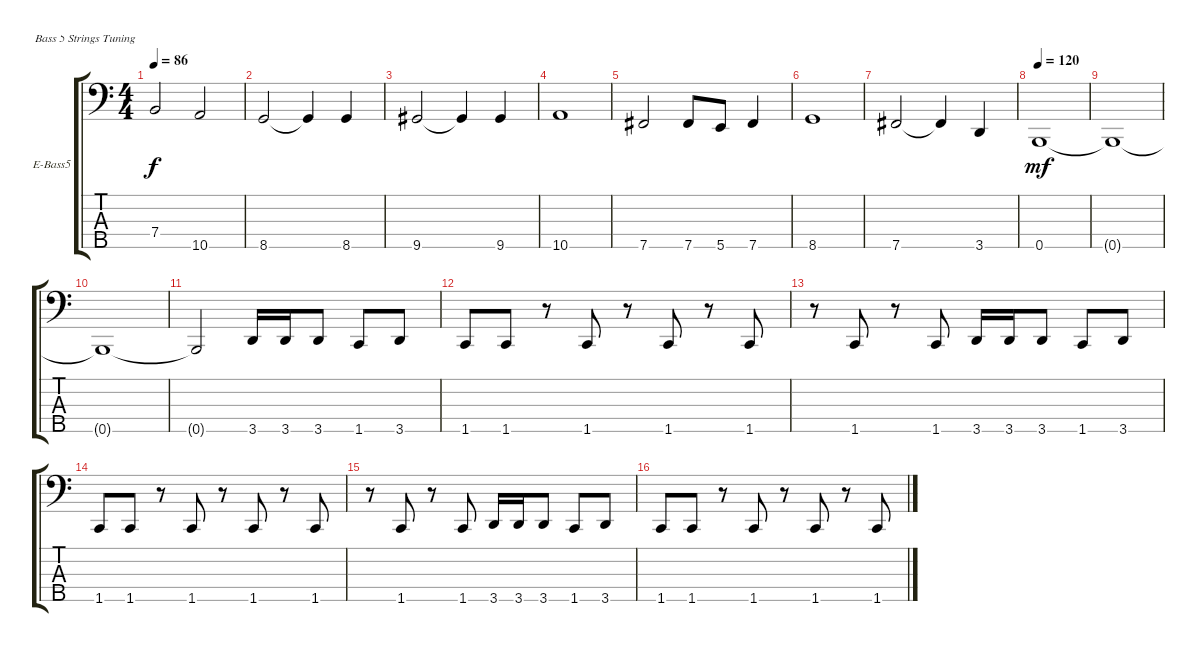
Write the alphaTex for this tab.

\defaultSystemsLayout 4
\bracketExtendMode groupsimilarinstruments
\firstSystemTrackNameOrientation horizontal
\otherSystemsTrackNameOrientation horizontal
\track ("Electric Bass" "E-Bass5") {instrument electricbassfinger}
\staff {score tabs}
\tuning (G2 D2 A1 E1 B0)
\ts (4 4)
\tempo 86
\clef f4
\ks c
7.4.2{dy f} 10.5.2 |
8.5.2 8.5{t}.4 8.5.4 |
9.5.2 9.5{t}.4 9.5.4 |
10.5.1 |
7.5.2 7.5.8 5.5.8 7.5.4 |
8.5.1 |
7.5.2 7.5{t}.4 3.5.4 |
\tempo 120
0.5.1{dy mf} |
0.5{t}.1 |
0.5{t}.1 |
0.5{t}.2 3.5.16 3.5.16 3.5.8 1.5.8 3.5.8 |
1.5.8 1.5.8 r.8 1.5.8 r.8 1.5.8 r.8 1.5.8 |
r.8 1.5.8 r.8 1.5.8 3.5.16 3.5.16 3.5.8 1.5.8 3.5.8 |
1.5.8 1.5.8 r.8 1.5.8 r.8 1.5.8 r.8 1.5.8 |
r.8 1.5.8 r.8 1.5.8 3.5.16 3.5.16 3.5.8 1.5.8 3.5.8 |
1.5.8 1.5.8 r.8 1.5.8 r.8 1.5.8 r.8 1.5.8
